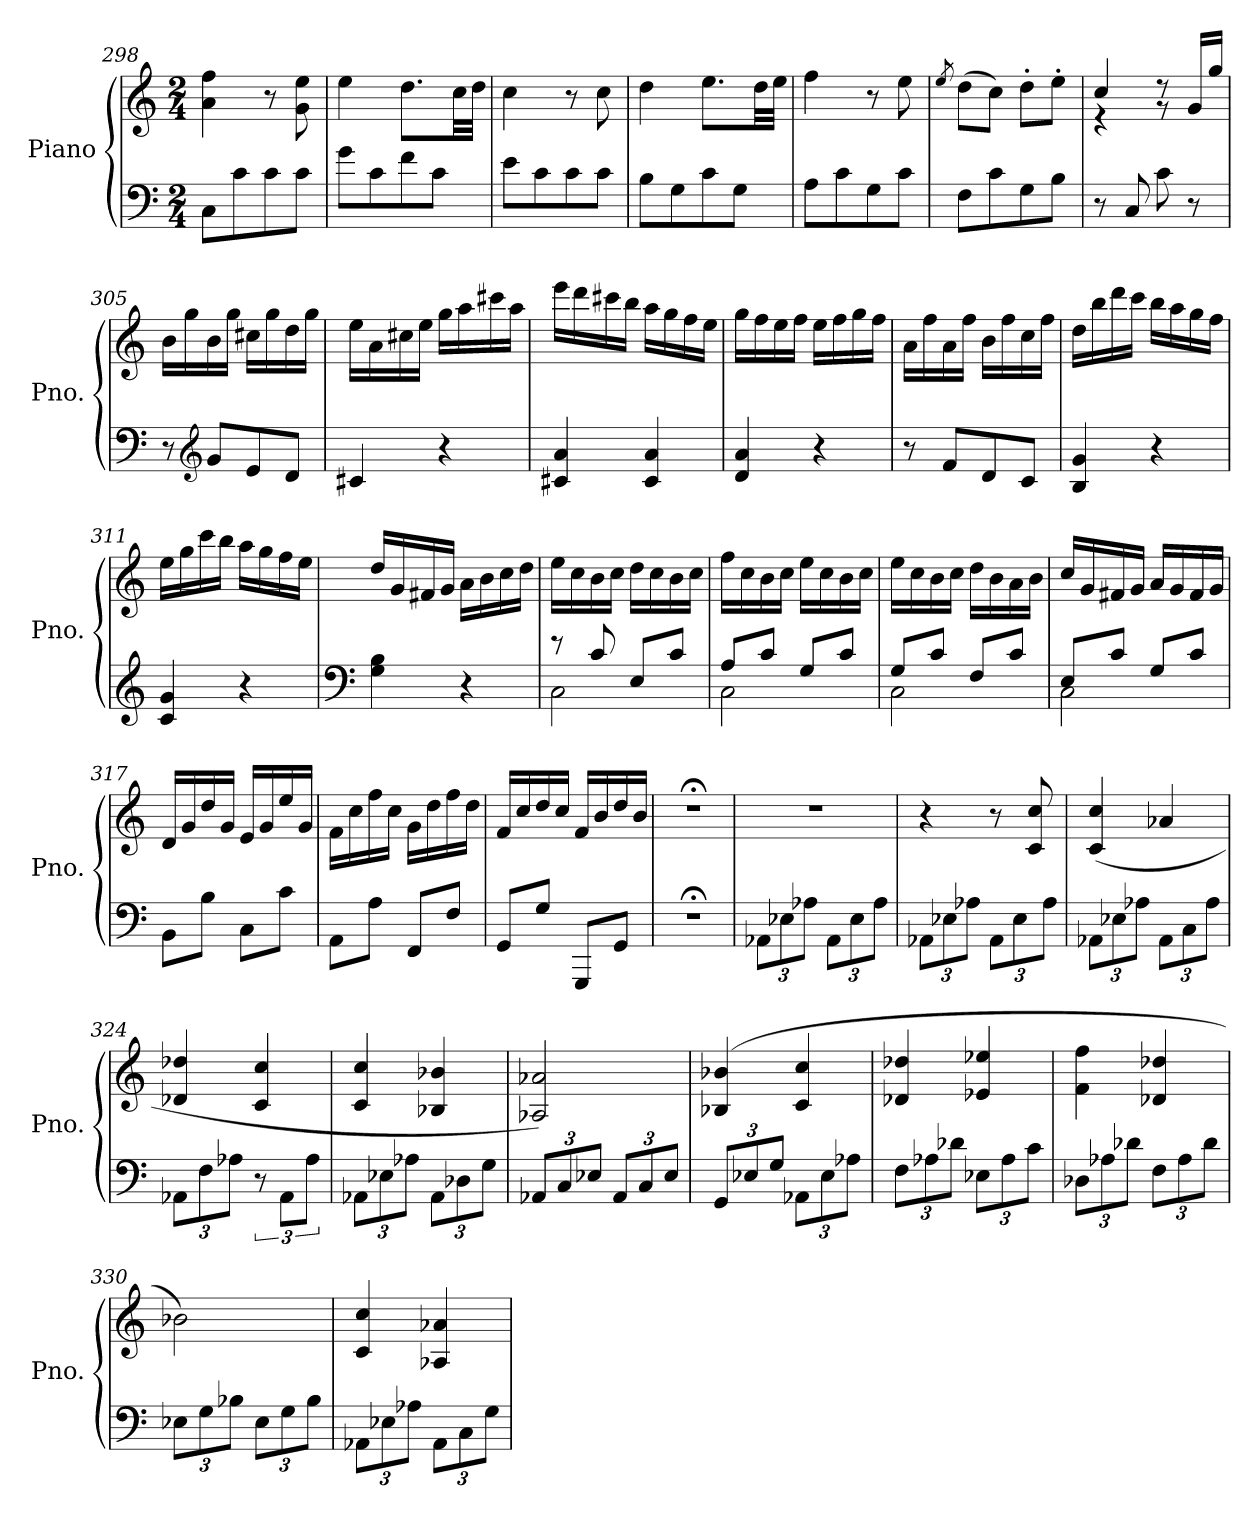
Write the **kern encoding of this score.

**kern	**kern
*part1	*part1
*staff2	*staff1
*I"Piano	*
*I'Pno.	*
*clefF4	*clefG2
*k[]	*k[]
*M2/4	*M2/4
=298	=298
8C\L	4a\ 4ff\
8c\	.
8c\	8r
8c\J	8g\ 8ee\
=299	=299
8g\L	4ee\
8c\	.
8f\	8.dd\L
8c\J	.
.	32cc\LL
.	32dd\JJJ
=300	=300
8e\L	4cc\
8c\	.
8c\	8r
8c\J	8cc\
!!LO:LB:g=z
=301	=301
8B\L	4dd\
8G\	.
8c\	8.ee\L
8G\J	.
.	32dd\LL
.	32ee\JJJ
=302	=302
8A\L	4ff\
8c\	.
8G\	8r
8c\J	8ee\
=303	=303
.	8qee/
8F\L	(>8dd\L
8c\	8cc\J)
8G\	8dd'\L
8B\J	8ee'\J
=304	=304
*	*^
8r	4cc/	4r
8C/	.	.
8c\	8r	8r
8r	16g/LL	8ryy
.	16gg/JJ	.
*	*v	*v
=305	=305
8r	16b\LL
.	16gg\
*clefG2	*
8g/L	16b\
.	16gg\JJ
8e/	16cc#X\LL
.	16gg\
8d/J	16dd\
.	16gg\JJ
=306	=306
4c#X/	16ee\LL
.	16a\
.	16cc#X\
.	16ee\JJ
4r	16gg\LL
.	16aa\
.	16ccc#X\
.	16aa\JJ
!!LO:LB:g=z
=307	=307
4c#X/ 4a/	16eee\LL
.	16ddd\
.	16ccc#X\
.	16bb\JJ
4c#/ 4a/	16aa\LL
.	16gg\
.	16ff\
.	16ee\JJ
=308	=308
4d/ 4a/	16gg\LL
.	16ff\
.	16ee\
.	16ff\JJ
4r	16ee\LL
.	16ff\
.	16gg\
.	16ff\JJ
=309	=309
8r	16a\LL
.	16ff\
8f/L	16a\
.	16ff\JJ
8d/	16b\LL
.	16ff\
8c/J	16cc\
.	16ff\JJ
=310	=310
4B/ 4g/	16dd\LL
.	16bb\
.	16ddd\
.	16ccc\JJ
4r	16bb\LL
.	16aa\
.	16gg\
.	16ff\JJ
=311	=311
4c/ 4g/	16ee\LL
.	16gg\
.	16ccc\
.	16bb\JJ
4r	16aa\LL
.	16gg\
.	16ff\
.	16ee\JJ
!!LO:PB:g=z
=312	=312
*clefF4	*
4G\ 4B\	16dd/LL
.	16g/
.	16f#X/
.	16g/JJ
4r	16a\LL
.	16b\
.	16cc\
.	16dd\JJ
=313	=313
*^	*
8r	2C\	16ee\LL
.	.	16cc\
8c/	.	16b\
.	.	16cc\JJ
8E/L	.	16dd\LL
.	.	16cc\
8c/J	.	16b\
.	.	16cc\JJ
=314	=314	=314
8A/L	2C\	16ff\LL
.	.	16cc\
8c/J	.	16b\
.	.	16cc\JJ
8G/L	.	16ee\LL
.	.	16cc\
8c/J	.	16b\
.	.	16cc\JJ
=315	=315	=315
8G/L	2C\	16ee\LL
.	.	16cc\
8c/J	.	16b\
.	.	16cc\JJ
8F/L	.	16dd\LL
.	.	16b\
8c/J	.	16a\
.	.	16b\JJ
=316	=316	=316
8E/L	2C\	16cc/LL
.	.	16g/
8c/J	.	16f#X/
.	.	16g/JJ
8G/L	.	16a/LL
.	.	16g/
8c/J	.	16f#/
.	.	16g/JJ
*v	*v	*
=317	=317
8BB\L	16d/LL
.	16g/
8B\J	16dd/
.	16g/JJ
8C\L	16e/LL
.	16g/
8c\J	16ee/
.	16g/JJ
!!LO:LB:g=z
=318	=318
8AA\L	16f\LL
.	16cc\
8A\J	16ff\
.	16cc\JJ
8FF/L	16g\LL
.	16dd\
8F/J	16ff\
.	16dd\JJ
=319	=319
8GG/L	16f/LL
.	16cc/
8G/J	16dd/
.	16cc/JJ
8GGG/L	16f/LL
.	16b/
8GG/J	16dd/
.	16b/JJ
=320	=320
2r;<	2r;<
=321	=321
*Xbrackettup	*
12AA-X\L	2r
12E-X\	.
12A-X\J	.
12AA-\L	.
12E-\	.
12A-\J	.
=322	=322
12AA-X\L	4r
12E-X\	.
12A-X\J	.
12AA-\L	8r
12E-\	.
.	8c/ 8cc/
12A-\J	.
=323	=323
12AA-X\L	(>4c/ 4cc/
12E-X\	.
12A-X\J	.
12AA-\L	4a-X/
12C\	.
12A-\J	.
=324	=324
12AA-X\L	4d-X/ 4dd-X/
12F\	.
12A-X\J	.
*brackettup	*
12r	4c/ 4cc/
12AA-\L	.
12A-\J	.
!!LO:LB:g=z
=325	=325
*Xbrackettup	*
12AA-X\L	4c/ 4cc/
12E-X\	.
12A-X\J	.
12AA-\L	4B-X/ 4b-X/
12D-X\	.
12G\J	.
=326	=326
12AA-X/L	2A-X/ 2a-X/)
12C/	.
12E-X/J	.
12AA-/L	.
12C/	.
12E-/J	.
=327	=327
12GG/L	(>4B-X/ 4b-X/
12E-X/	.
12G/J	.
12AA-X\L	4c/ 4cc/
12E-\	.
12A-X\J	.
=328	=328
12F\L	4d-X/ 4dd-X/
12A-X\	.
12d-X\J	.
12E-X\L	4e-X/ 4ee-X/
12A-\	.
12c\J	.
=329	=329
12D-X\L	4f\ 4ff\
12A-X\	.
12d-X\J	.
12F\L	4d-X/ 4dd-X/
12A-\	.
12d-\J	.
=330	=330
12E-X\L	2b-X\)
12G\	.
12B-X\J	.
12E-\L	.
12G\	.
12B-\J	.
!!LO:LB:g=z
=331	=331
12AA-X\L	4c/ 4cc/
12E-X\	.
12A-X\J	.
12AA-\L	4A-X/ 4a-X/
12C\	.
12G\J	.
=	=
*-	*-
